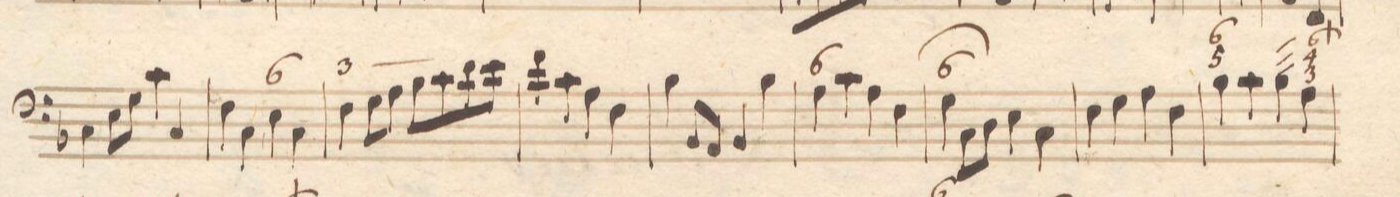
**kern	**fb	**dynam
*I"Organo	*	*
*clefF4	*	*
*k[b-]	*	*
*met(c|)	*	*
*M2/2	*	*
4C\	.	.
8E\L	.	.
8G\J	.	.
4c\	.	.
4C/	.	.
=151	=151	=151
4F\	.	.
4C\	.	.
4E\	6	.
4C\	.	.
=152	=152	=152
4F\	3_	.
8G\L	.	.
8A\J	.	.
8B-\L	.	.
8c\	x	.
8d\	.	.
8e\J	.	.
=153	=153	=153
4f\	.	.
4c\	.	.
4A\	.	.
4F\	.	.
=154	=154	=154
4B-\	.	.
8BB-/L	.	.
8AA/J	.	.
4BB-/	.	.
4B-\	.	.
=155	=155	=155
4A\	6	.
4c\	.	.
4A\	.	.
4F\	.	.
=156	=156	=156
4G\	6	.
8C\L	.	.
8D\J	.	.
4E\	.	.
4C\	.	.
=157	=157	=157
4F\	.	.
4G\	.	.
4A\	.	.
4F\	.	.
=158	=158	=158
4B-\	6 5	.
4c\	.	.
4B-\	_ _ _	.
4A\	6| 4 3	.
=159	=159	=159
*-	*-	*-
